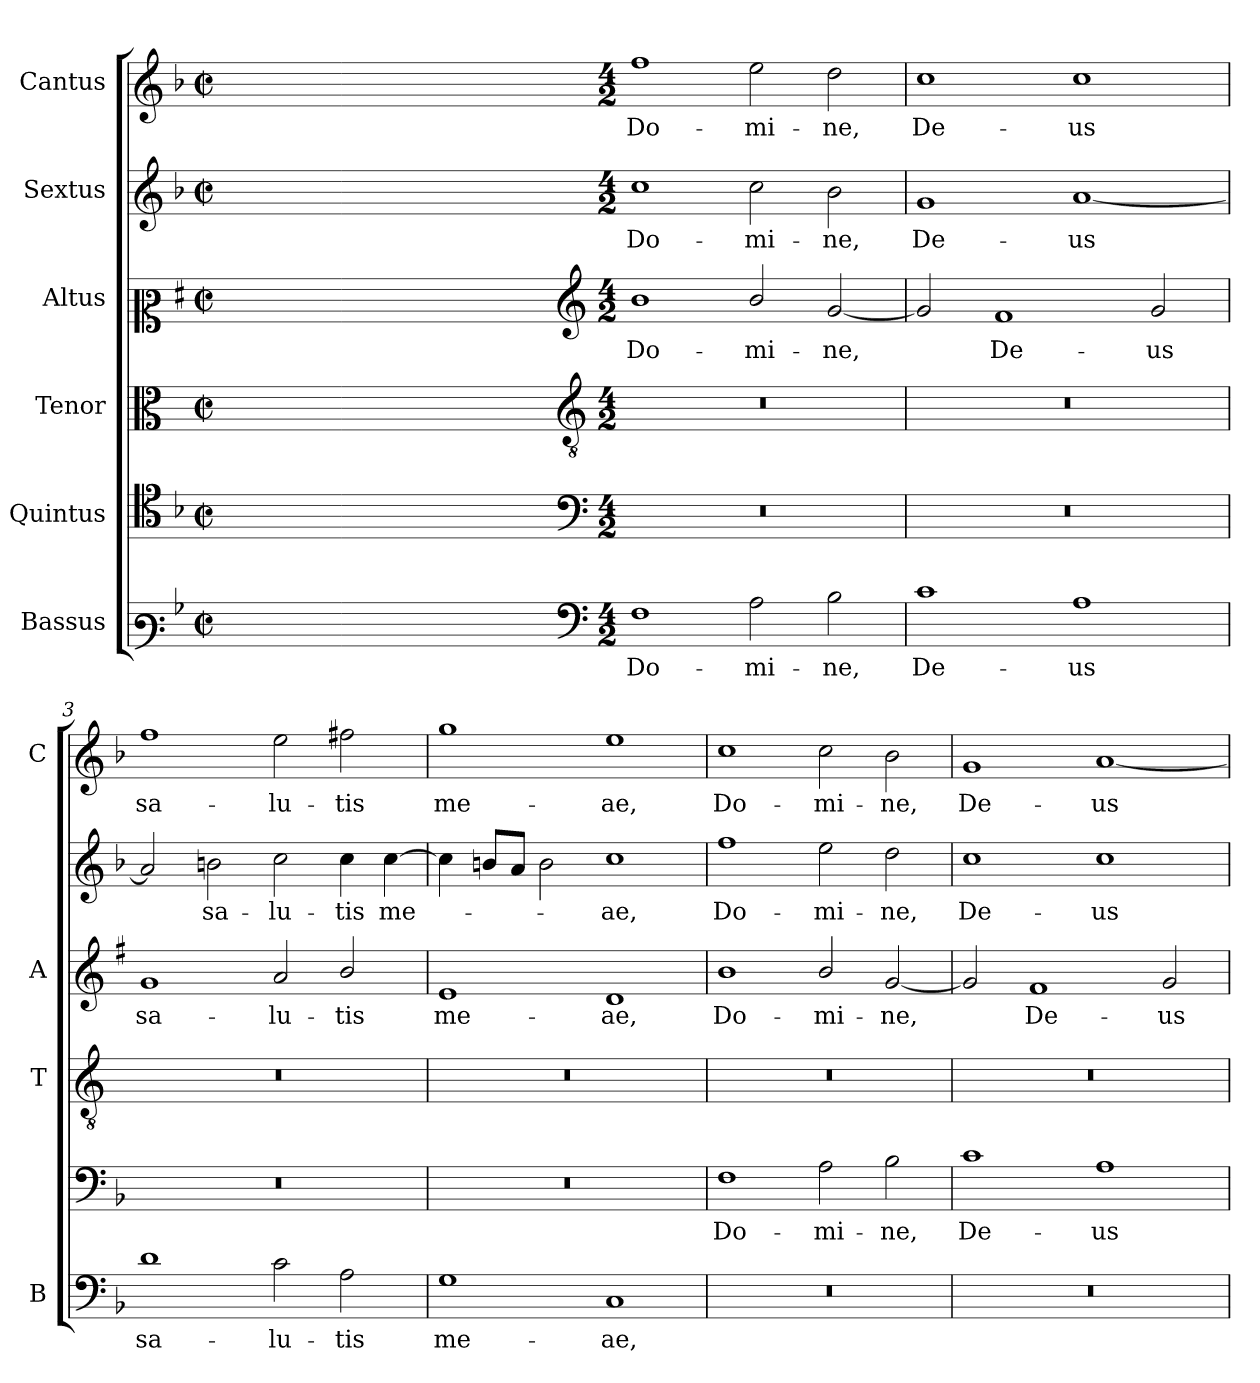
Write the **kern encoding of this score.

**kern	**text	**kern	**text	**kern	**kern	**text	**kern	**text	**kern	**text
*part6	*part6	*part5	*part5	*part4	*part3	*part3	*part2	*part2	*part1	*part1
*staff6	*staff6	*staff5	*staff5	*staff4	*staff3	*staff3	*staff2	*staff2	*staff1	*staff1
*I"Bassus	*	*I"Quintus	*	*I"Tenor	*I"Altus	*	*I"Sextus	*	*I"Cantus	*
*I'B	*	*	*	*I'T	*I'A	*	*	*	*I'C	*
*clefF3	*	*clefC4	*	*clefC3	*clefC2	*	*clefG2	*	*clefG2	*
*	*	*	*	*ITrd4c7	*ITrd1c2	*	*	*	*	*
*k[b-]	*	*k[b-]	*	*k[b-]	*k[b-]	*	*k[b-]	*	*k[b-]	*
*F:	*	*F:	*	*F:	*F:	*	*F:	*	*F:	*
*M2/2	*	*M2/2	*	*M2/2	*M2/2	*	*M2/2	*	*M2/2	*
*met(c|)	*	*met(c|)	*	*met(c|)	*met(c|)	*	*met(c|)	*	*met(c|)	*
=	=	=	=	=	=	=	=	=	=	=
1ryy	.	1ryy	.	1ryy	1ryy	.	1ryy	.	1ryy	.
=1X-	=1X-	=1X-	=1X-	=1X-	=1X-	=1X-	=1X-	=1X-	=1X-	=1X-
4ryy	.	4ryy	.	4ryy	4ryy	.	4ryy	.	4ryy	.
4ryy	.	4ryy	.	4ryy	4ryy	.	4ryy	.	4ryy	.
4ryy	.	4ryy	.	4ryy	4ryy	.	4ryy	.	4ryy	.
4ryy	.	4ryy	.	4ryy	4ryy	.	4ryy	.	4ryy	.
=1-	=1-	=1-	=1-	=1-	=1-	=1-	=1-	=1-	=1-	=1-
*clefF4	*	*clefF4	*	*clefGv2	*clefG2	*	*	*	*	*
*M4/2	*	*M4/2	*	*M4/2	*M4/2	*	*M4/2	*	*M4/2	*
!	!LO:LY:b	!	!	!	!	!LO:LY:b	!	!LO:LY:b	!	!LO:LY:b
1F	Do-	0r	.	0r	1a	Do-	1cc	Do-	1ff	Do-
!	!LO:LY:b	!	!	!	!	!LO:LY:b	!	!LO:LY:b	!	!LO:LY:b
2A\	-mi-	.	.	.	2a/	-mi-	2cc\	-mi-	2ee\	-mi-
!	!LO:LY:b	!	!	!	!	!LO:LY:b	!	!LO:LY:b	!	!LO:LY:b
2B-\	-ne,	.	.	.	[2f/	-ne,	2b-\	-ne,	2dd\	-ne,
=2	=2	=2	=2	=2	=2	=2	=2	=2	=2	=2
!	!LO:LY:b	!	!	!	!	!	!	!LO:LY:b	!	!LO:LY:b
1c	De-	0r	.	0r	2f/]	.	1g	De-	1cc	De-
!	!	!	!	!	!	!LO:LY:b	!	!	!	!
.	.	.	.	.	1e	De-	.	.	.	.
!	!LO:LY:b	!	!	!	!	!	!	!LO:LY:b	!	!LO:LY:b
1A	-us	.	.	.	.	.	[1a	-us	1cc	-us
!	!	!	!	!	!	!LO:LY:b	!	!	!	!
.	.	.	.	.	2f/	-us	.	.	.	.
=3	=3	=3	=3	=3	=3	=3	=3	=3	=3	=3
!	!LO:LY:b	!	!	!	!	!LO:LY:b	!	!	!	!LO:LY:b
1d	sa-	0r	.	0r	1f	sa-	2a/]	.	1ff	sa-
!	!	!	!	!	!	!	!	!LO:LY:b	!	!
.	.	.	.	.	.	.	2bn\	sa-	.	.
!	!LO:LY:b	!	!	!	!	!LO:LY:b	!	!LO:LY:b	!	!LO:LY:b
2c\	-lu-	.	.	.	2g/	-lu-	2cc\	-lu-	2ee\	-lu-
!	!LO:LY:b	!	!	!	!	!LO:LY:b	!	!LO:LY:b	!	!LO:LY:b
2A\	-tis	.	.	.	2a/	-tis	4cc\	-tis	2ff#X\	-tis
!	!	!	!	!	!	!	!	!LO:LY:b	!	!
.	.	.	.	.	.	.	[4cc\	me-	.	.
=4	=4	=4	=4	=4	=4	=4	=4	=4	=4	=4
!	!LO:LY:b	!	!	!	!	!LO:LY:b	!	!	!	!LO:LY:b
1G	me-	0r	.	0r	1d	me-	4cc\]	.	1gg	me-
.	.	.	.	.	.	.	8bn/L	.	.	.
.	.	.	.	.	.	.	8a/J	.	.	.
.	.	.	.	.	.	.	2b\	.	.	.
!	!LO:LY:b	!	!	!	!	!LO:LY:b	!	!LO:LY:b	!	!LO:LY:b
1C	-ae,	.	.	.	1c	-ae,	1cc	-ae,	1ee	-ae,
!!LO:LB:g=z
=5	=5	=5	=5	=5	=5	=5	=5	=5	=5	=5
!	!	!	!LO:LY:b	!	!	!LO:LY:b	!	!LO:LY:b	!	!LO:LY:b
0r	.	1F	Do-	0r	1a	Do-	1ff	Do-	1cc	Do-
!	!	!	!LO:LY:b	!	!	!LO:LY:b	!	!LO:LY:b	!	!LO:LY:b
.	.	2A\	-mi-	.	2a/	-mi-	2ee\	-mi-	2cc\	-mi-
!	!	!	!LO:LY:b	!	!	!LO:LY:b	!	!LO:LY:b	!	!LO:LY:b
.	.	2B-\	-ne,	.	[2f/	-ne,	2dd\	-ne,	2b-\	-ne,
=6	=6	=6	=6	=6	=6	=6	=6	=6	=6	=6
!	!	!	!LO:LY:b	!	!	!	!	!LO:LY:b	!	!LO:LY:b
0r	.	1c	De-	0r	2f/]	.	1cc	De-	1g	De-
!	!	!	!	!	!	!LO:LY:b	!	!	!	!
.	.	.	.	.	1e	De-	.	.	.	.
!	!	!	!LO:LY:b	!	!	!	!	!LO:LY:b	!	!LO:LY:b
.	.	1A	-us	.	.	.	1cc	-us	[1a	-us
!	!	!	!	!	!	!LO:LY:b	!	!	!	!
.	.	.	.	.	2f/	-us	.	.	.	.
=	=	=	=	=	=	=	=	=	=	=
*-	*-	*-	*-	*-	*-	*-	*-	*-	*-	*-
